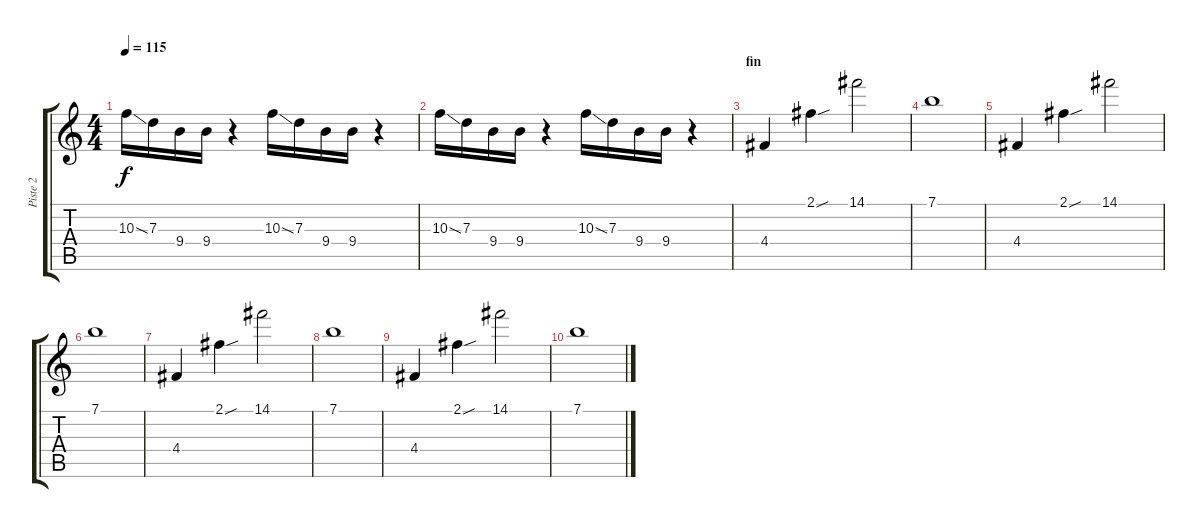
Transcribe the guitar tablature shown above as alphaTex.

\track ("Piste 2" "Piste 2") {instrument overdrivenguitar}
\staff {score tabs}
\tuning (E4 B3 G3 D3 A2 E2) {hide}
\ts (4 4)
\tempo 115
\clef g2
\ks c
10.3{ss}.16{dy f} 7.3.16 9.4.16 9.4.16 r.4 10.3{ss}.16 7.3.16 9.4.16 9.4.16 r.4 |
10.3{ss}.16 7.3.16 9.4.16 9.4.16 r.4 10.3{ss}.16 7.3.16 9.4.16 9.4.16 r.4 |
\section ("" "fin")
4.4.4 2.1{sou}.4 14.1.2 |
7.1.1 |
4.4.4 2.1{sou}.4 14.1.2 |
7.1.1 |
4.4.4 2.1{sou}.4 14.1.2 |
7.1.1 |
4.4.4 2.1{sou}.4 14.1.2 |
7.1.1
